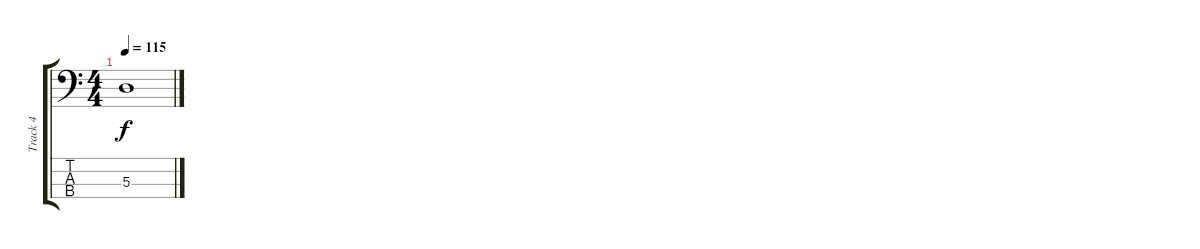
\track ("Track 4" "Track 4") {instrument electricbassfinger}
\staff {score tabs}
\tuning (G2 D2 A1 E1) {hide}
\ts (4 4)
\tempo 115
\clef f4
\ks c
5.3.1{dy f}
